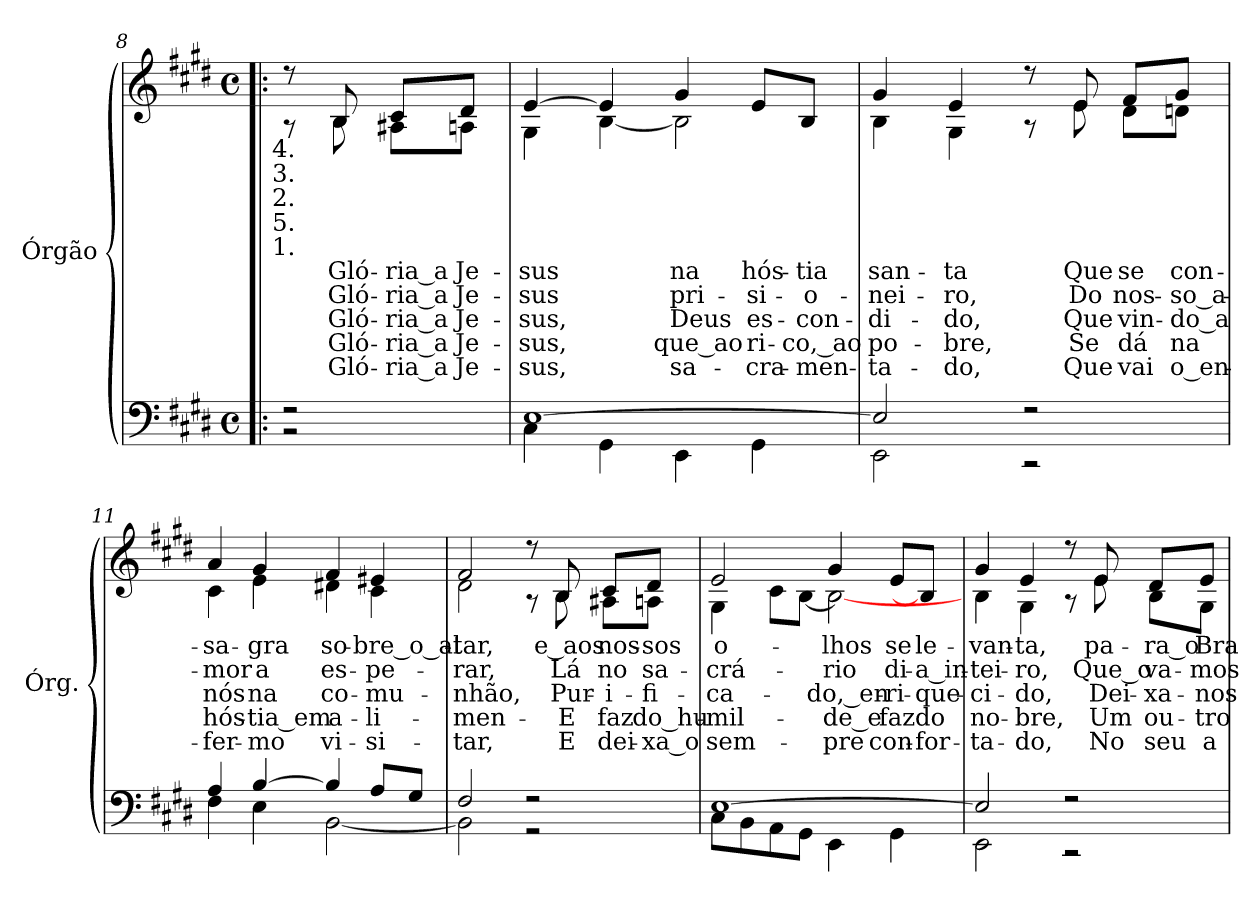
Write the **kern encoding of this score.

**kern	**kern	**text	**text	**text	**text	**text
*part1	*part1	*part1	*part1	*part1	*part1	*part1
*staff2	*staff1	*staff1	*staff1	*staff1	*staff1	*staff1
*I"Órgão	*	*	*	*	*	*
*I'Órg.	*	*	*	*	*	*
*clefF4	*clefG2	*	*	*	*	*
*k[f#c#g#d#]	*k[f#c#g#d#]	*	*	*	*	*
*E:	*E:	*	*	*	*	*
*M4/4	*M4/4	*	*	*	*	*
*met(c)	*met(c)	*	*	*	*	*
=8!|:	=8!|:	=8!|:	=8!|:	=8!|:	=8!|:	=8!|:
*^	*^	*	*	*	*	*
!	!	!LO:TX:b:cj:t=4.	!	!	!	!	!	!
!	!	!LO:TX:b:cj:t=3.	!	!	!	!	!	!
!	!	!LO:TX:b:cj:t=2.	!	!	!	!	!	!
!	!	!LO:TX:b:cj:t=5.	!	!	!	!	!	!
!	!	!LO:TX:b:cj:t=1.	!	!	!	!	!	!
2r	2r	8r	8r	.	.	.	.	.
!	!	!	!	!LO:LY:b:color=#000000	!LO:LY:b:color=#000000	!LO:LY:b:color=#000000	!LO:LY:b:color=#000000	!LO:LY:b:color=#000000
.	.	8Bi/	8Bi\	Gló-	Gló-	Gló-	Gló-	Gló-
!	!	!	!	!LO:LY:b:color=#000000	!LO:LY:b:color=#000000	!LO:LY:b:color=#000000	!LO:LY:b:color=#000000	!LO:LY:b:color=#000000
.	.	8c#i/L	8A#Xi\L	-ria_a	-ria_a	-ria_a	-ria_a	-ria_a
!	!	!	!	!LO:LY:b:color=#000000	!LO:LY:b:color=#000000	!LO:LY:b:color=#000000	!LO:LY:b:color=#000000	!LO:LY:b:color=#000000
.	.	8d#i/J	8Ani\J	Je-	Je-	Je-	Je-	Je-
=9	=9	=9	=9	=9	=9	=9	=9	=9
!	!	!	!	!LO:LY:b:color=#000000	!LO:LY:b:color=#000000	!LO:LY:b:color=#000000	!LO:LY:b:color=#000000	!LO:LY:b:color=#000000
[>1Ei	4C#i\	[>4ei/	4G#i\	-sus	-sus	-sus,	-sus,	-sus,
.	4GG#i\	4ei/]	[<4Bi\	.	.	.	.	.
!	!	!	!	!LO:LY:b:color=#000000	!LO:LY:b:color=#000000	!LO:LY:b:color=#000000	!LO:LY:b:color=#000000	!LO:LY:b:color=#000000
.	4EEi\	4g#i/	2Bi\]	na	pri-	Deus	que_ao	sa-
!	!	!	!	!LO:LY:b:color=#000000	!LO:LY:b:color=#000000	!LO:LY:b:color=#000000	!LO:LY:b:color=#000000	!LO:LY:b:color=#000000
.	4GG#i\	8ei/L	.	hós-	-si-	es-	ri-	-cra-
!	!	!	!	!LO:LY:b:color=#000000	!LO:LY:b:color=#000000	!LO:LY:b:color=#000000	!LO:LY:b:color=#000000	!LO:LY:b:color=#000000
.	.	8Bi/J	.	-tia	-o-	-con-	-co,_ao	-men-
=10	=10	=10	=10	=10	=10	=10	=10	=10
!	!	!	!	!LO:LY:b:color=#000000	!LO:LY:b:color=#000000	!LO:LY:b:color=#000000	!LO:LY:b:color=#000000	!LO:LY:b:color=#000000
2Ei/]	2EEi\	4g#i/	4Bi\	san-	-nei-	-di-	po-	-ta-
!	!	!	!	!LO:LY:b:color=#000000	!LO:LY:b:color=#000000	!LO:LY:b:color=#000000	!LO:LY:b:color=#000000	!LO:LY:b:color=#000000
.	.	4ei/	4G#i\	-ta	-ro,	-do,	-bre,	-do,
2r	2r	8r	8r	.	.	.	.	.
!	!	!	!	!LO:LY:b:color=#000000	!LO:LY:b:color=#000000	!LO:LY:b:color=#000000	!LO:LY:b:color=#000000	!LO:LY:b:color=#000000
.	.	8ei/	8ei\	Que	Do	Que	Se	Que
!	!	!	!	!LO:LY:b:color=#000000	!LO:LY:b:color=#000000	!LO:LY:b:color=#000000	!LO:LY:b:color=#000000	!LO:LY:b:color=#000000
.	.	8f#i/L	8d#i\L	se	nos-	vin-	dá	vai
!	!	!	!	!LO:LY:b:color=#000000	!LO:LY:b:color=#000000	!LO:LY:b:color=#000000	!LO:LY:b:color=#000000	!LO:LY:b:color=#000000
.	.	8g#i/J	8dni\J	con-	-so_a-	-do_a	na	o_en-
!!LO:LB:g=z	!!
=11	=11	=11	=11	=11	=11	=11	=11	=11
!	!	!	!	!LO:LY:b:color=#000000	!LO:LY:b:color=#000000	!LO:LY:b:color=#000000	!LO:LY:b:color=#000000	!LO:LY:b:color=#000000
4Ai/	4F#i\	4ai/	4c#i\	-sa-	-mor	nós	hós-	-fer-
!	!	!	!	!LO:LY:b:color=#000000	!LO:LY:b:color=#000000	!LO:LY:b:color=#000000	!LO:LY:b:color=#000000	!LO:LY:b:color=#000000
[>4Bi/	4Ei\	4g#i/	4ei\	-gra	a	na	-tia_em	-mo
!	!	!	!	!LO:LY:b:color=#000000	!LO:LY:b:color=#000000	!LO:LY:b:color=#000000	!LO:LY:b:color=#000000	!LO:LY:b:color=#000000
4Bi/]	[<2BBi\	4f#i/	4d#Xi\	so-	es-	co-	a-	vi-
!	!	!	!	!LO:LY:b:color=#000000	!LO:LY:b:color=#000000	!LO:LY:b:color=#000000	!LO:LY:b:color=#000000	!LO:LY:b:color=#000000
8Ai/L	.	4e#Xi/	4c#i\	-bre_o_al-	-pe-	-mu-	-li-	-si-
8G#i/J	.	.	.	.	.	.	.	.
=12	=12	=12	=12	=12	=12	=12	=12	=12
!	!	!	!	!LO:LY:b:color=#000000	!LO:LY:b:color=#000000	!LO:LY:b:color=#000000	!LO:LY:b:color=#000000	!LO:LY:b:color=#000000
2F#i/	2BBi\]	2f#i/	2d#i\	-tar,	-rar,	-nhão,	-men-	-tar,
!	!	!	!	!LO:LY:b:color=#000000	!	!	!	!
2r	2r	8r	8r	-to,	.	.	.	.
!	!	!	!	!LO:LY:b:color=#000000	!LO:LY:b:color=#000000	!LO:LY:b:color=#000000	!LO:LY:b:color=#000000	!LO:LY:b:color=#000000
.	.	8Bi/	8Bi\	e_aos	Lá	Pur-	E	E
!	!	!	!	!LO:LY:b:color=#000000	!LO:LY:b:color=#000000	!LO:LY:b:color=#000000	!LO:LY:b:color=#000000	!LO:LY:b:color=#000000
.	.	8c#i/L	8A#Xi\L	nos-	no	-i-	faz	dei-
!	!	!	!	!LO:LY:b:color=#000000	!LO:LY:b:color=#000000	!LO:LY:b:color=#000000	!LO:LY:b:color=#000000	!LO:LY:b:color=#000000
.	.	8d#i/J	8Ani\J	-sos	sa-	-fi-	do_hu-	-xa_o
=13	=13	=13	=13	=13	=13	=13	=13	=13
!	!	!	!	!LO:LY:b:color=#000000	!LO:LY:b:color=#000000	!LO:LY:b:color=#000000	!LO:LY:b:color=#000000	!LO:LY:b:color=#000000
[>1Ei	8C#i\L	2ei/	4G#i\	o-	-crá-	-ca-	-mil-	sem-
.	8BBi\	.	.	.	.	.	.	.
.	8AAi\	.	8c#i\L	.	.	.	.	.
.	8GG#i\J	.	[<8Bi\J	.	.	.	.	.
!	!	!	!	!LO:LY:b:color=#000000	!LO:LY:b:color=#000000	!LO:LY:b:color=#000000	!LO:LY:b:color=#000000	!LO:LY:b:color=#000000
.	4EEi\	4g#i/	2Bi\_<	-lhos	-rio_	-do,_en-	-de_e	-pre
!	!	!	!	!LO:LY:b:color=#000000	!LO:LY:b:color=#000000	!LO:LY:b:color=#000000	!LO:LY:b:color=#000000	!LO:LY:b:color=#000000
.	4GG#i\	8ei/L	.	se	di-	-ri-	faz	con-
!	!	!	!	!LO:LY:b:color=#000000	!LO:LY:b:color=#000000	!LO:LY:b:color=#000000	!LO:LY:b:color=#000000	!LO:LY:b:color=#000000
.	.	8Bi/J]	.	le-	-a_in-	-que-	do	-for-
!!LO:LB:g=z	!!
=14	=14	=14	=14	=14	=14	=14	=14	=14
!	!	!	!	!LO:LY:b:color=#000000	!LO:LY:b:color=#000000	!LO:LY:b:color=#000000	!LO:LY:b:color=#000000	!LO:LY:b:color=#000000
2Ei/]	2EEi\	4g#i/	4Bi\	-van-	-tei-	-ci-	no-	-ta-
!	!	!	!	!LO:LY:b:color=#000000	!LO:LY:b:color=#000000	!LO:LY:b:color=#000000	!LO:LY:b:color=#000000	!LO:LY:b:color=#000000
.	.	4ei/	4G#i\	-ta,	-ro,	-do,	-bre,	-do,
2r	2r	8r	8r	.	.	.	.	.
!	!	!	!	!LO:LY:b:color=#000000	!LO:LY:b:color=#000000	!LO:LY:b:color=#000000	!LO:LY:b:color=#000000	!LO:LY:b:color=#000000
.	.	8ei/	8ei\	pa-	Que_o	Dei-	Um	No
!	!	!	!	!LO:LY:b:color=#000000	!LO:LY:b:color=#000000	!LO:LY:b:color=#000000	!LO:LY:b:color=#000000	!LO:LY:b:color=#000000
.	.	8d#i/L	8Bi\L	-ra_o	va-	-xa-	ou-	seu
!	!	!	!	!LO:LY:b:color=#000000	!LO:LY:b:color=#000000	!LO:LY:b:color=#000000	!LO:LY:b:color=#000000	!LO:LY:b:color=#000000
.	.	8ei/J	8G#i\J	Bra-	-mos	-nos	-tro	a-
*v	*v	*	*	*	*	*	*	*
*	*v	*v	*	*	*	*	*
=	=	=	=	=	=	=
*-	*-	*-	*-	*-	*-	*-
